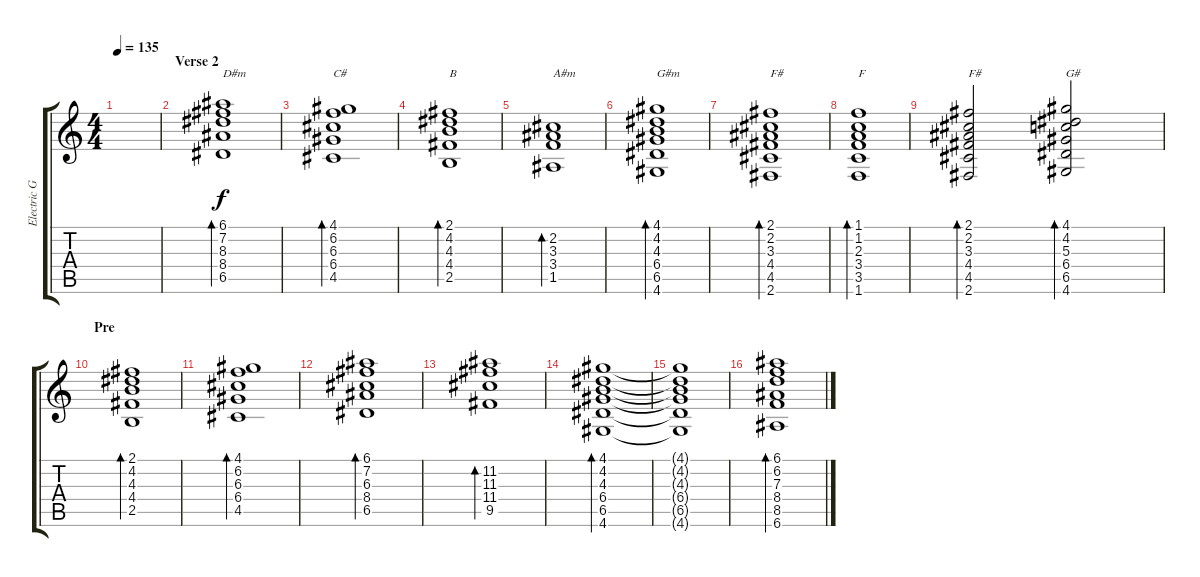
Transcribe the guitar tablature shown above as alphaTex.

\track ("Electric Guitar" "Electric G") {instrument electricguitarclean}
\staff {score tabs}
\tuning (E4 B3 G3 D3 A2 E2) {hide}
\ts (4 4)
\tempo 135
\clef g2
\ks c
|
\section ("" "Verse 2")
(6.1 7.2 8.3 8.4 6.5).1{bd 30 txt "D#m"} |
(4.1 6.2 6.3 6.4 4.5).1{bd 30 txt "C#"} |
(2.1 4.2 4.3 4.4 2.5).1{bd 30 txt "B"} |
(2.2 3.3 3.4 1.5).1{bd 30 txt "A#m"} |
(4.1 4.2 4.3 6.4 6.5 4.6).1{bd 30 txt "G#m"} |
(2.1 2.2 3.3 4.4 4.5 2.6).1{bd 30 txt "F#"} |
(1.1 1.2 2.3 3.4 3.5 1.6).1{bd 30 txt "F"} |
(2.1 2.2 3.3 4.4 4.5 2.6).2{bd 30 txt "F#"} (4.1 4.2 5.3 6.4 6.5 4.6).2{bd 30 txt "G#"} |
\section ("" "Pre")
(2.1 4.2 4.3 4.4 2.5).1{bd 30} |
(4.1 6.2 6.3 6.4 4.5).1{bd 30} |
(6.1 7.2 6.3 8.4 6.5).1{bd 30} |
(11.2 11.3 11.4 9.5).1{bd 30} |
(4.1 4.2 4.3 6.4 6.5 4.6).1{bd 30} |
(4.1{t} 4.2{t} 4.3{t} 6.4{t} 6.5{t} 4.6{t}).1 |
(6.1 6.2 7.3 8.4 8.5 6.6).1{bd 30}
